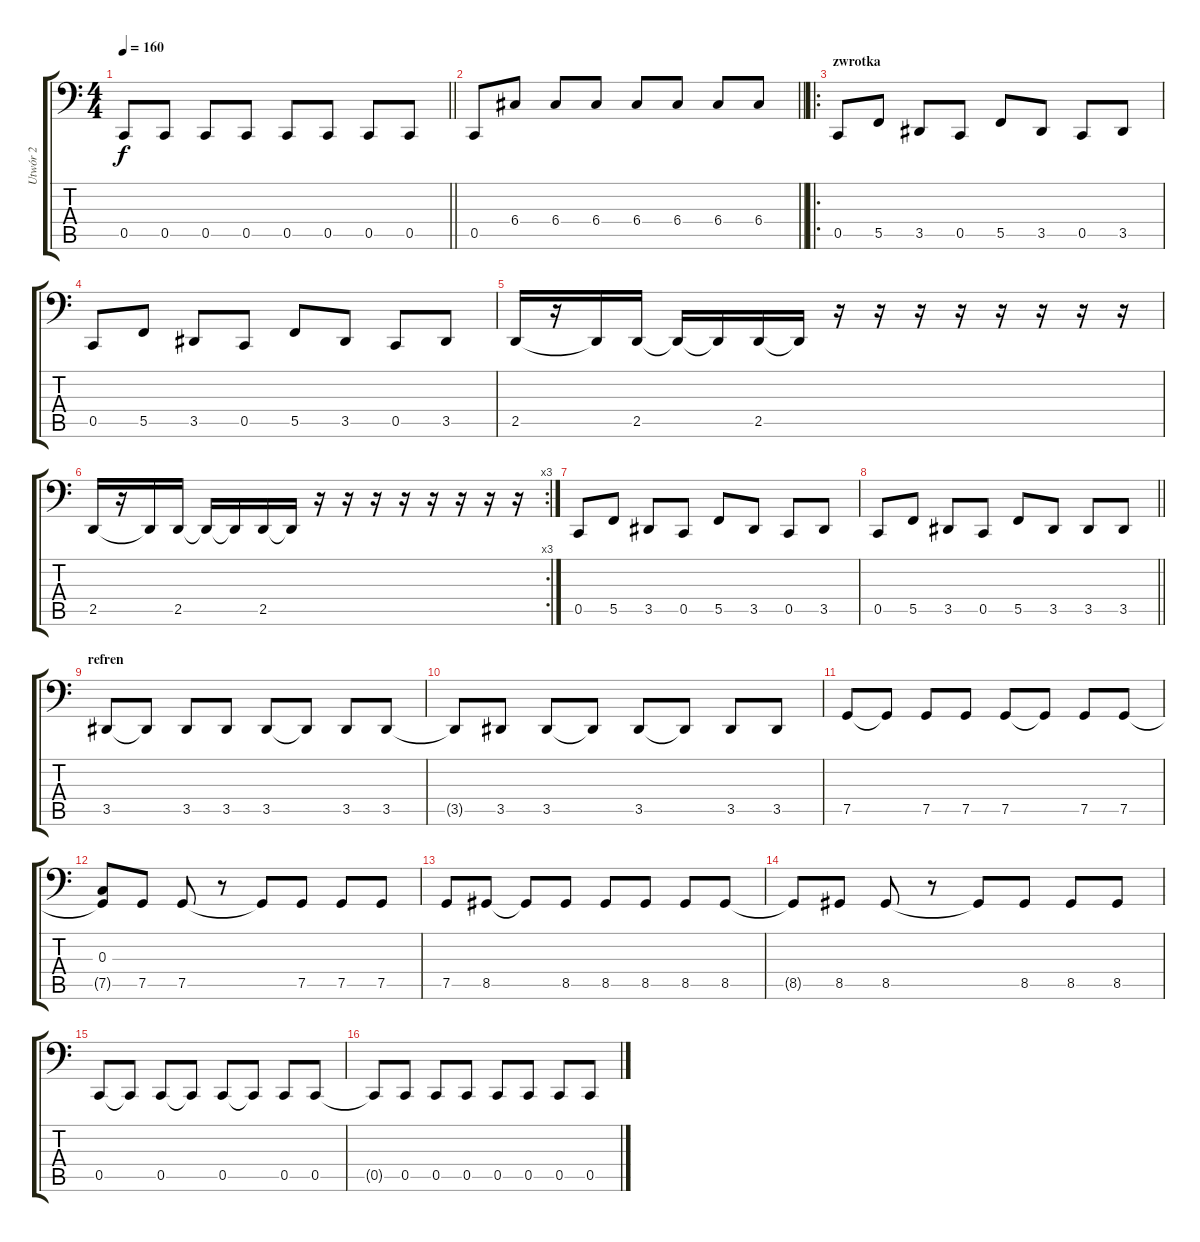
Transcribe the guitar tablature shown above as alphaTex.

\track ("Utwór 2" "Utwór 2") {instrument electricbasspick}
\staff {score tabs}
\tuning (Bb2 F2 C2 G1 C1 A0) {hide}
\ts (4 4)
\tempo 160
\clef f4
\barLineRight lightlight
\ks c
0.5.8{dy f} 0.5.8 0.5.8 0.5.8 0.5.8 0.5.8 0.5.8 0.5.8 |
\barLineRight lightlight
0.5.8 6.4.8 6.4.8 6.4.8 6.4.8 6.4.8 6.4.8 6.4.8 |
\ro
\section ("" "zwrotka")
0.5.8 5.5.8 3.5.8 0.5.8 5.5.8 3.5.8 0.5.8 3.5.8 |
0.5.8 5.5.8 3.5.8 0.5.8 5.5.8 3.5.8 0.5.8 3.5.8 |
2.5.16 r.16 2.5{t}.16 2.5.16 2.5{t}.16 2.5{t}.16 2.5.16 2.5{t}.16 r.16 r.16 r.16 r.16 r.16 r.16 r.16 r.16 |
\rc 3
2.5.16 r.16 2.5{t}.16 2.5.16 2.5{t}.16 2.5{t}.16 2.5.16 2.5{t}.16 r.16 r.16 r.16 r.16 r.16 r.16 r.16 r.16 |
0.5.8 5.5.8 3.5.8 0.5.8 5.5.8 3.5.8 0.5.8 3.5.8 |
\barLineRight lightlight
0.5.8 5.5.8 3.5.8 0.5.8 5.5.8 3.5.8 3.5.8 3.5.8 |
\section ("" "refren")
3.5.8 3.5{t}.8 3.5.8 3.5.8 3.5.8 3.5{t}.8 3.5.8 3.5.8 |
3.5{t}.8 3.5.8 3.5.8 3.5{t}.8 3.5.8 3.5{t}.8 3.5.8 3.5.8 |
7.5.8 7.5{t}.8 7.5.8 7.5.8 7.5.8 7.5{t}.8 7.5.8 7.5.8 |
(0.3 7.5{t}).8 7.5.8 7.5.8 r.8 7.5{t}.8 7.5.8 7.5.8 7.5.8 |
7.5.8 8.5.8 8.5{t}.8 8.5.8 8.5.8 8.5.8 8.5.8 8.5.8 |
8.5{t}.8 8.5.8 8.5.8 r.8 8.5{t}.8 8.5.8 8.5.8 8.5.8 |
0.5.8 0.5{t}.8 0.5.8 0.5{t}.8 0.5.8 0.5{t}.8 0.5.8 0.5.8 |
0.5{t}.8 0.5.8 0.5.8 0.5.8 0.5.8 0.5.8 0.5.8 0.5.8
